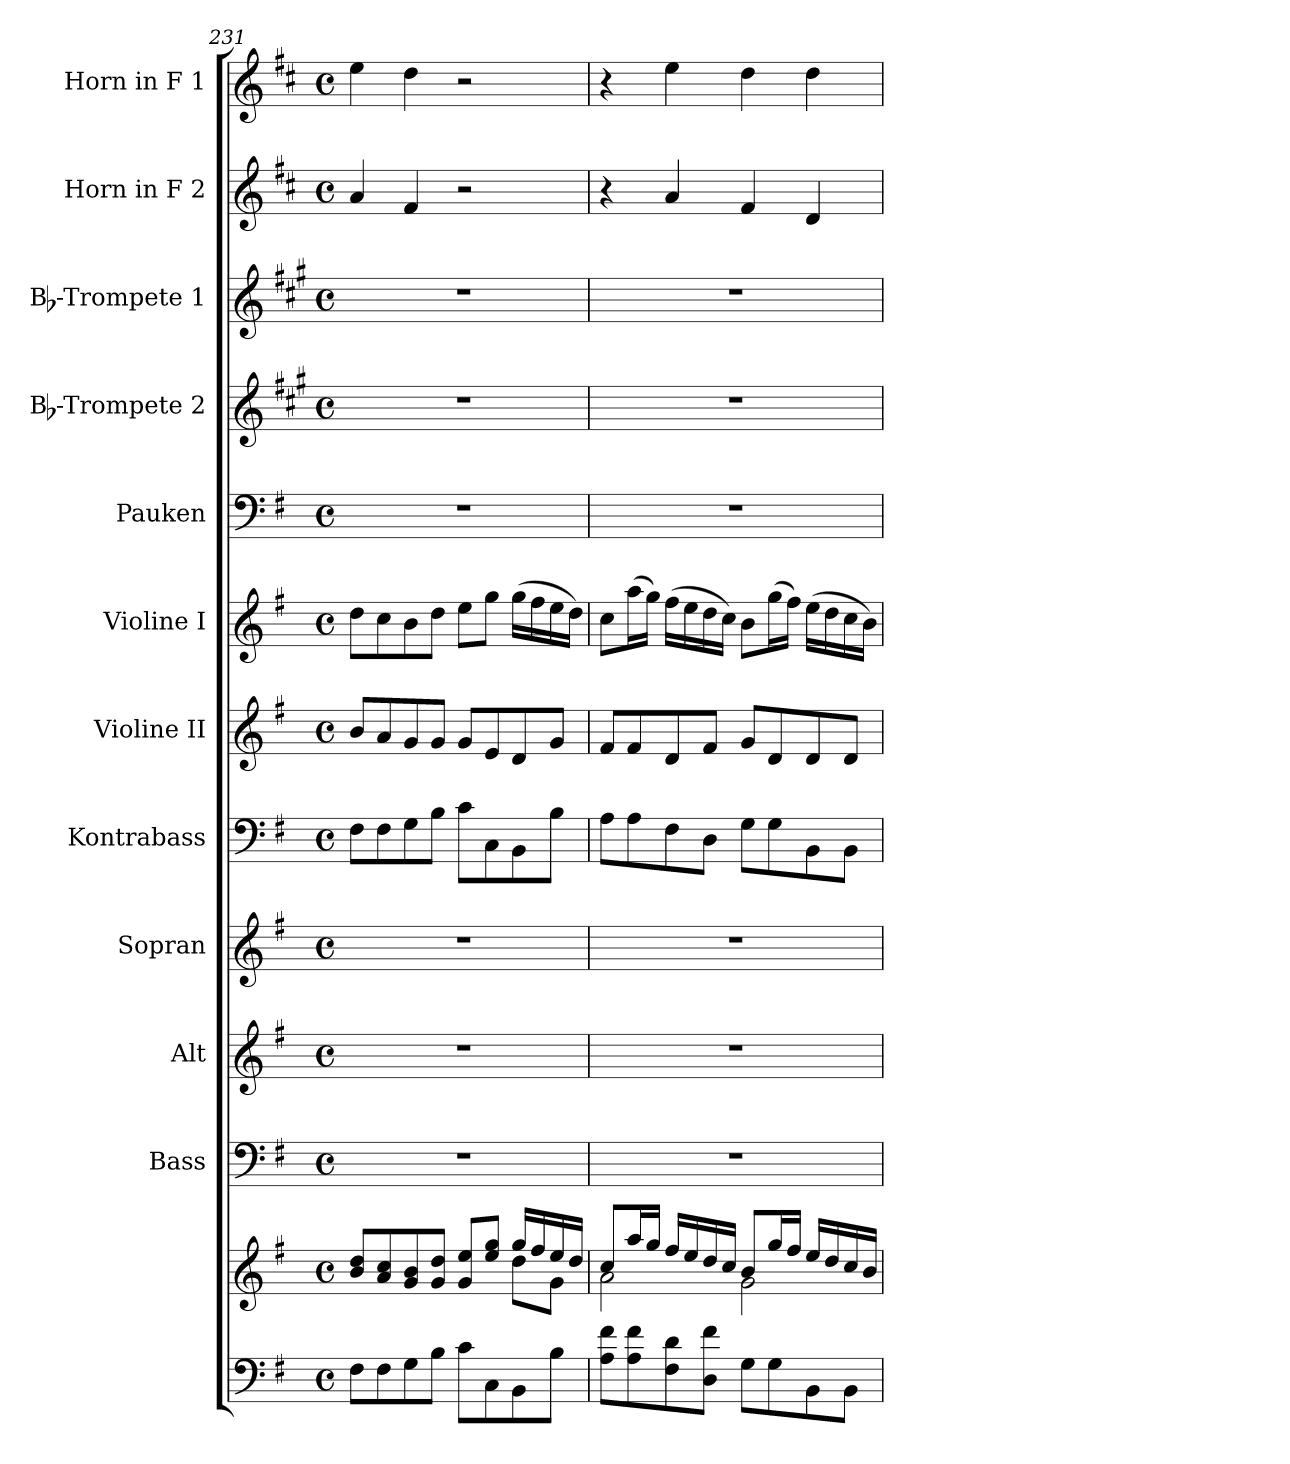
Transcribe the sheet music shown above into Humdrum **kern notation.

**kern	**kern	**kern	**kern	**kern	**kern	**kern	**kern	**kern	**kern	**kern	**kern	**kern
*part12	*part12	*part11	*part10	*part9	*part8	*part7	*part6	*part5	*part4	*part3	*part2	*part1
*staff13	*staff12	*staff11	*staff10	*staff9	*staff8	*staff7	*staff6	*staff5	*staff4	*staff3	*staff2	*staff1
*	*	*I"Bass	*I"Alt	*I"Sopran	*I"Kontrabass	*I"Violine II	*I"Violine I	*I"Pauken	*I"Bb-Trompete 2	*I"Bb-Trompete 1	*I"Horn in F 2	*I"Horn in F 1
*	*	*I'B.	*I'A.	*I'S.	*I'Kb.	*I'Vl. II	*I'Vl. I	*I'Pk.	*I'Bb Trp. 2	*I'Bb Trp. 1	*	*
*clefF4	*clefG2	*clefF4	*clefG2	*clefG2	*clefF4	*clefG2	*clefG2	*clefF4	*clefG2	*clefG2	*clefG2	*clefG2
*	*	*	*	*	*ITrd7c12	*	*	*	*ITrd1c2	*ITrd1c2	*ITrd4c7	*ITrd4c7
*k[f#]	*k[f#]	*k[f#]	*k[f#]	*k[f#]	*k[f#]	*k[f#]	*k[f#]	*k[f#]	*k[f#]	*k[f#]	*k[f#]	*k[f#]
*G:	*G:	*G:	*G:	*G:	*G:	*G:	*G:	*G:	*G:	*G:	*G:	*G:
*M4/4	*M4/4	*M4/4	*M4/4	*M4/4	*M4/4	*M4/4	*M4/4	*M4/4	*M4/4	*M4/4	*M4/4	*M4/4
*met(c)	*met(c)	*met(c)	*met(c)	*met(c)	*met(c)	*met(c)	*met(c)	*met(c)	*met(c)	*met(c)	*met(c)	*met(c)
=231	=231	=231	=231	=231	=231	=231	=231	=231	=231	=231	=231	=231
*	*^	*	*	*	*	*	*	*	*	*	*	*
8F#\L	8b/ 8dd/L	2.ryy	1r	1r	1r	8FF#\L	8b/L	8dd\L	1r	1r	1r	4d/	4a\
8F#\	8a/ 8cc/	.	.	.	.	8FF#\	8a/	8cc\	.	.	.	.	.
8G\	8g/ 8b/	.	.	.	.	8GG\	8g/	8b\	.	.	.	4B/	4g\
8B\J	8g/ 8dd/J	.	.	.	.	8BB\J	8g/J	8dd\J	.	.	.	.	.
8c\L	8g/ 8ee/L	.	.	.	.	8C\L	8g/L	8ee\L	.	.	.	2r	2r
8C\	8ee/ 8gg/J	.	.	.	.	8CC\	8e/	8gg\J	.	.	.	.	.
8BB\	16gg/LL	8dd\L	.	.	.	8BBB\	8d/	(>16gg\LL	.	.	.	.	.
.	16ff#/	.	.	.	.	.	.	16ff#\	.	.	.	.	.
8B\J	16ee/	8g\J	.	.	.	8BB\J	8g/J	16ee\	.	.	.	.	.
.	16dd/JJ	.	.	.	.	.	.	16dd\JJ)	.	.	.	.	.
=232	=232	=232	=232	=232	=232	=232	=232	=232	=232	=232	=232	=232	=232
8A\ 8f#\L	8cc/L	2a\	1r	1r	1r	8AA\L	8f#/L	8cc\L	1r	1r	1r	4r	4r
8A\ 8f#\	16aa/L	.	.	.	.	8AA\	8f#/	(>16aa\L	.	.	.	.	.
.	16gg/JJ	.	.	.	.	.	.	16gg\JJ)	.	.	.	.	.
8F#\ 8d\	16ff#/LL	.	.	.	.	8FF#\	8d/	(>16ff#\LL	.	.	.	4d/	4a\
.	16ee/	.	.	.	.	.	.	16ee\	.	.	.	.	.
8D\ 8f#\J	16dd/	.	.	.	.	8DD\J	8f#/J	16dd\	.	.	.	.	.
.	16cc/JJ	.	.	.	.	.	.	16cc\JJ)	.	.	.	.	.
8G\L	8b/L	2g\	.	.	.	8GG\L	8g/L	8b\L	.	.	.	4B/	4g\
8G\	16gg/L	.	.	.	.	8GG\	8d/	(>16gg\L	.	.	.	.	.
.	16ff#/JJ	.	.	.	.	.	.	16ff#\JJ)	.	.	.	.	.
8BB\	16ee/LL	.	.	.	.	8BBB\	8d/	(>16ee\LL	.	.	.	4G/	4g\
.	16dd/	.	.	.	.	.	.	16dd\	.	.	.	.	.
8BB\J	16cc/	.	.	.	.	8BBB\J	8d/J	16cc\	.	.	.	.	.
.	16b/JJ	.	.	.	.	.	.	16b\JJ)	.	.	.	.	.
*	*v	*v	*	*	*	*	*	*	*	*	*	*	*
=	=	=	=	=	=	=	=	=	=	=	=	=
*-	*-	*-	*-	*-	*-	*-	*-	*-	*-	*-	*-	*-
